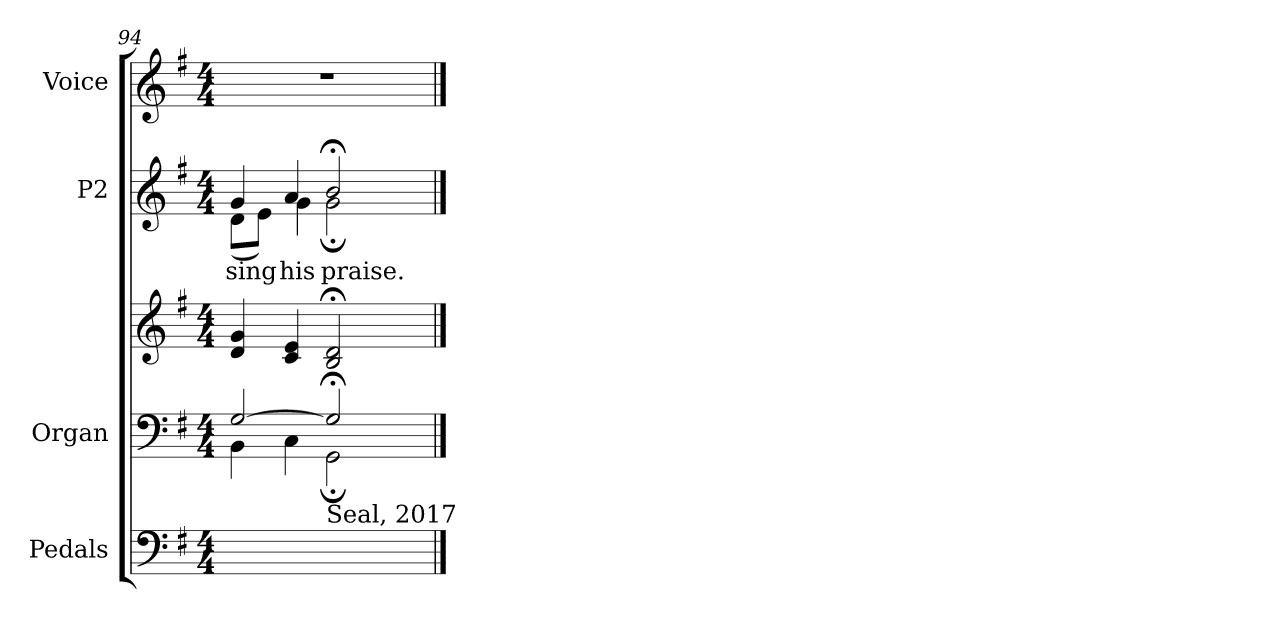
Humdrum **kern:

**kern	**kern	**kern	**kern	**text	**kern
*part4	*part3	*part3	*part2	*part2	*part1
*staff5	*staff4	*staff3	*staff2	*staff2	*staff1
*I"Pedals	*I"Organ	*	*I"P2	*	*I"Voice
*I'Ped.	*	*	*	*	*
*clefF4	*clefF4	*clefG2	*clefG2	*	*clefG2
*k[f#]	*k[f#]	*k[f#]	*k[f#]	*	*k[f#]
*G:	*G:	*G:	*G:	*	*G:
*M4/4	*M4/4	*M4/4	*M4/4	*	*M4/4
=94	=94	=94	=94	=94	=94
*	*^	*	*	*	*
!	!	!	!	!	!LO:LY:b:color=#000000	!
*	*	*	*	*^	*	*
4BBi/yy	[2Gi/	4BBi\	4di/ 4gi	4gi/	(8di\L	sing	1r
.	.	.	.	.	8ei\J)	.	.
!	!	!	!	!	!	!LO:LY:b:color=#000000	!
4Ci/yy	.	4Ci\	4ci/ 4ei	4ai/	4gi\	his	.
!	!LO:TX:b:t=Seal, 2017	!	!	!	!	!	!
!	!	!	!	!	!	!LO:LY:b:color=#000000	!
2GG;i/yy	2G;i/]	2GG;i\	2Bi/; 2di;	2b;i/	2g;i\	praise.	.
*	*v	*v	*	*v	*v	*	*
==	==	==	==	==	==
*-	*-	*-	*-	*-	*-
